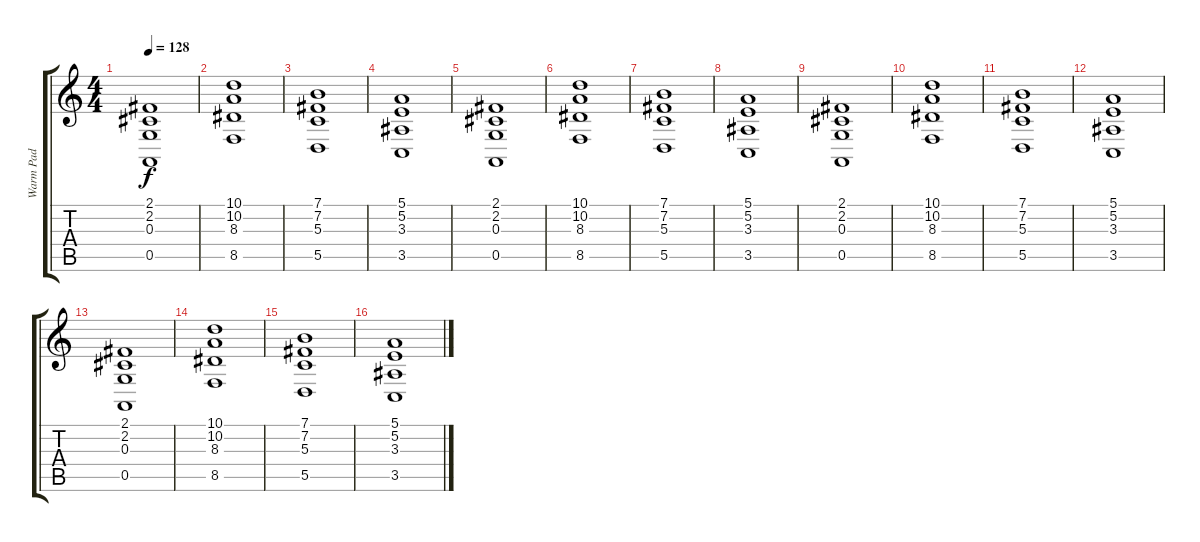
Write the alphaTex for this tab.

\track ("Warm Pad" "Warm Pad") {instrument pad2warm}
\staff {score tabs}
\tuning (E4 B3 G3 D3 A2 E2) {hide}
\ts (4 4)
\tempo 128
\clef g2
\ks c
(2.1 2.2 0.3 0.5).1{dy f} |
(10.1 10.2 8.3 8.5).1 |
(7.1 7.2 5.3 5.5).1 |
(5.1 5.2 3.3 3.5).1 |
(2.1 2.2 0.3 0.5).1 |
(10.1 10.2 8.3 8.5).1 |
(7.1 7.2 5.3 5.5).1 |
(5.1 5.2 3.3 3.5).1 |
(2.1 2.2 0.3 0.5).1 |
(10.1 10.2 8.3 8.5).1 |
(7.1 7.2 5.3 5.5).1 |
(5.1 5.2 3.3 3.5).1 |
(2.1 2.2 0.3 0.5).1 |
(10.1 10.2 8.3 8.5).1 |
(7.1 7.2 5.3 5.5).1 |
(5.1 5.2 3.3 3.5).1
